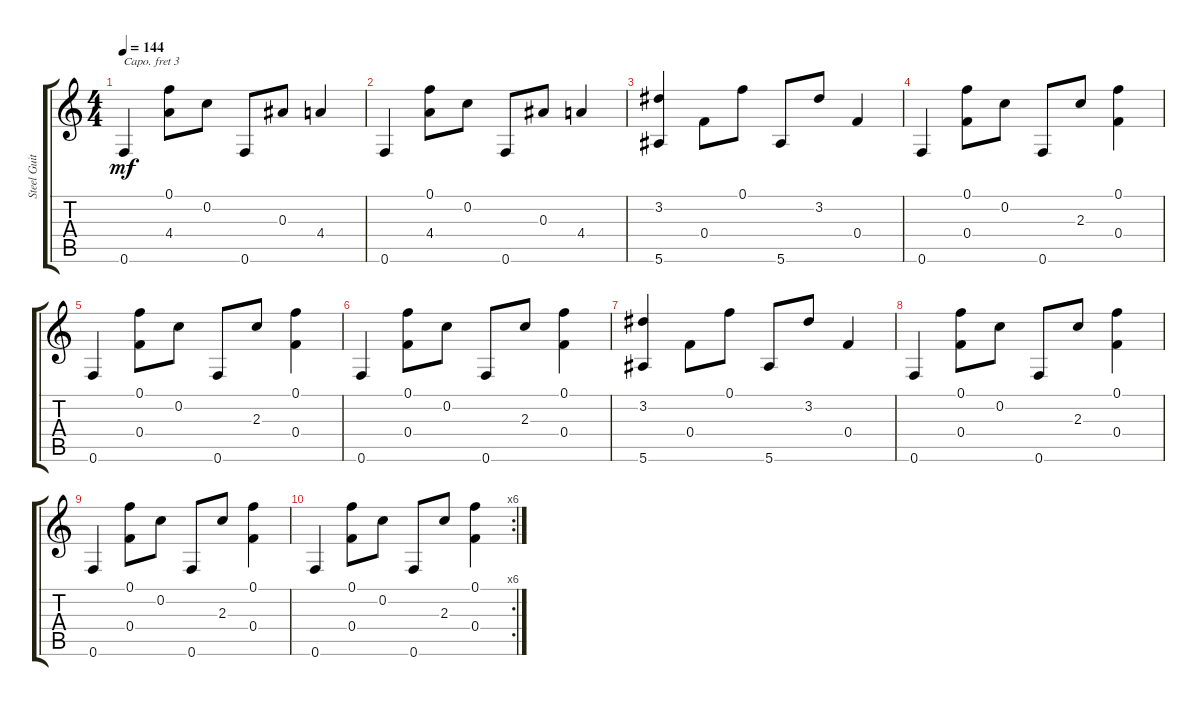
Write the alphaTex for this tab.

\track ("Steel Guitar" "Steel Guit") {instrument acousticguitarsteel}
\staff {score tabs}
\capo 3
\tuning (D4 A3 G3 D3 A2 D2) {hide}
\ts (4 4)
\tempo 144
\clef g2
\ks c
0.6.4{dy mf} (0.1 4.4).8 0.2.8 0.6.8 0.3.8 4.4.4 |
0.6.4 (0.1 4.4).8 0.2.8 0.6.8 0.3.8 4.4.4 |
(3.2 5.6).4 0.4.8 0.1.8 5.6.8 3.2.8 0.4.4 |
0.6.4 (0.1 0.4).8 0.2.8 0.6.8 2.3.8 (0.1 0.4).4 |
0.6.4 (0.1 0.4).8 0.2.8 0.6.8 2.3.8 (0.1 0.4).4 |
0.6.4 (0.1 0.4).8 0.2.8 0.6.8 2.3.8 (0.1 0.4).4 |
(3.2 5.6).4 0.4.8 0.1.8 5.6.8 3.2.8 0.4.4 |
0.6.4 (0.1 0.4).8 0.2.8 0.6.8 2.3.8 (0.1 0.4).4 |
0.6.4 (0.1 0.4).8 0.2.8 0.6.8 2.3.8 (0.1 0.4).4 |
\rc 6
0.6.4 (0.1 0.4).8 0.2.8 0.6.8 2.3.8 (0.1 0.4).4
